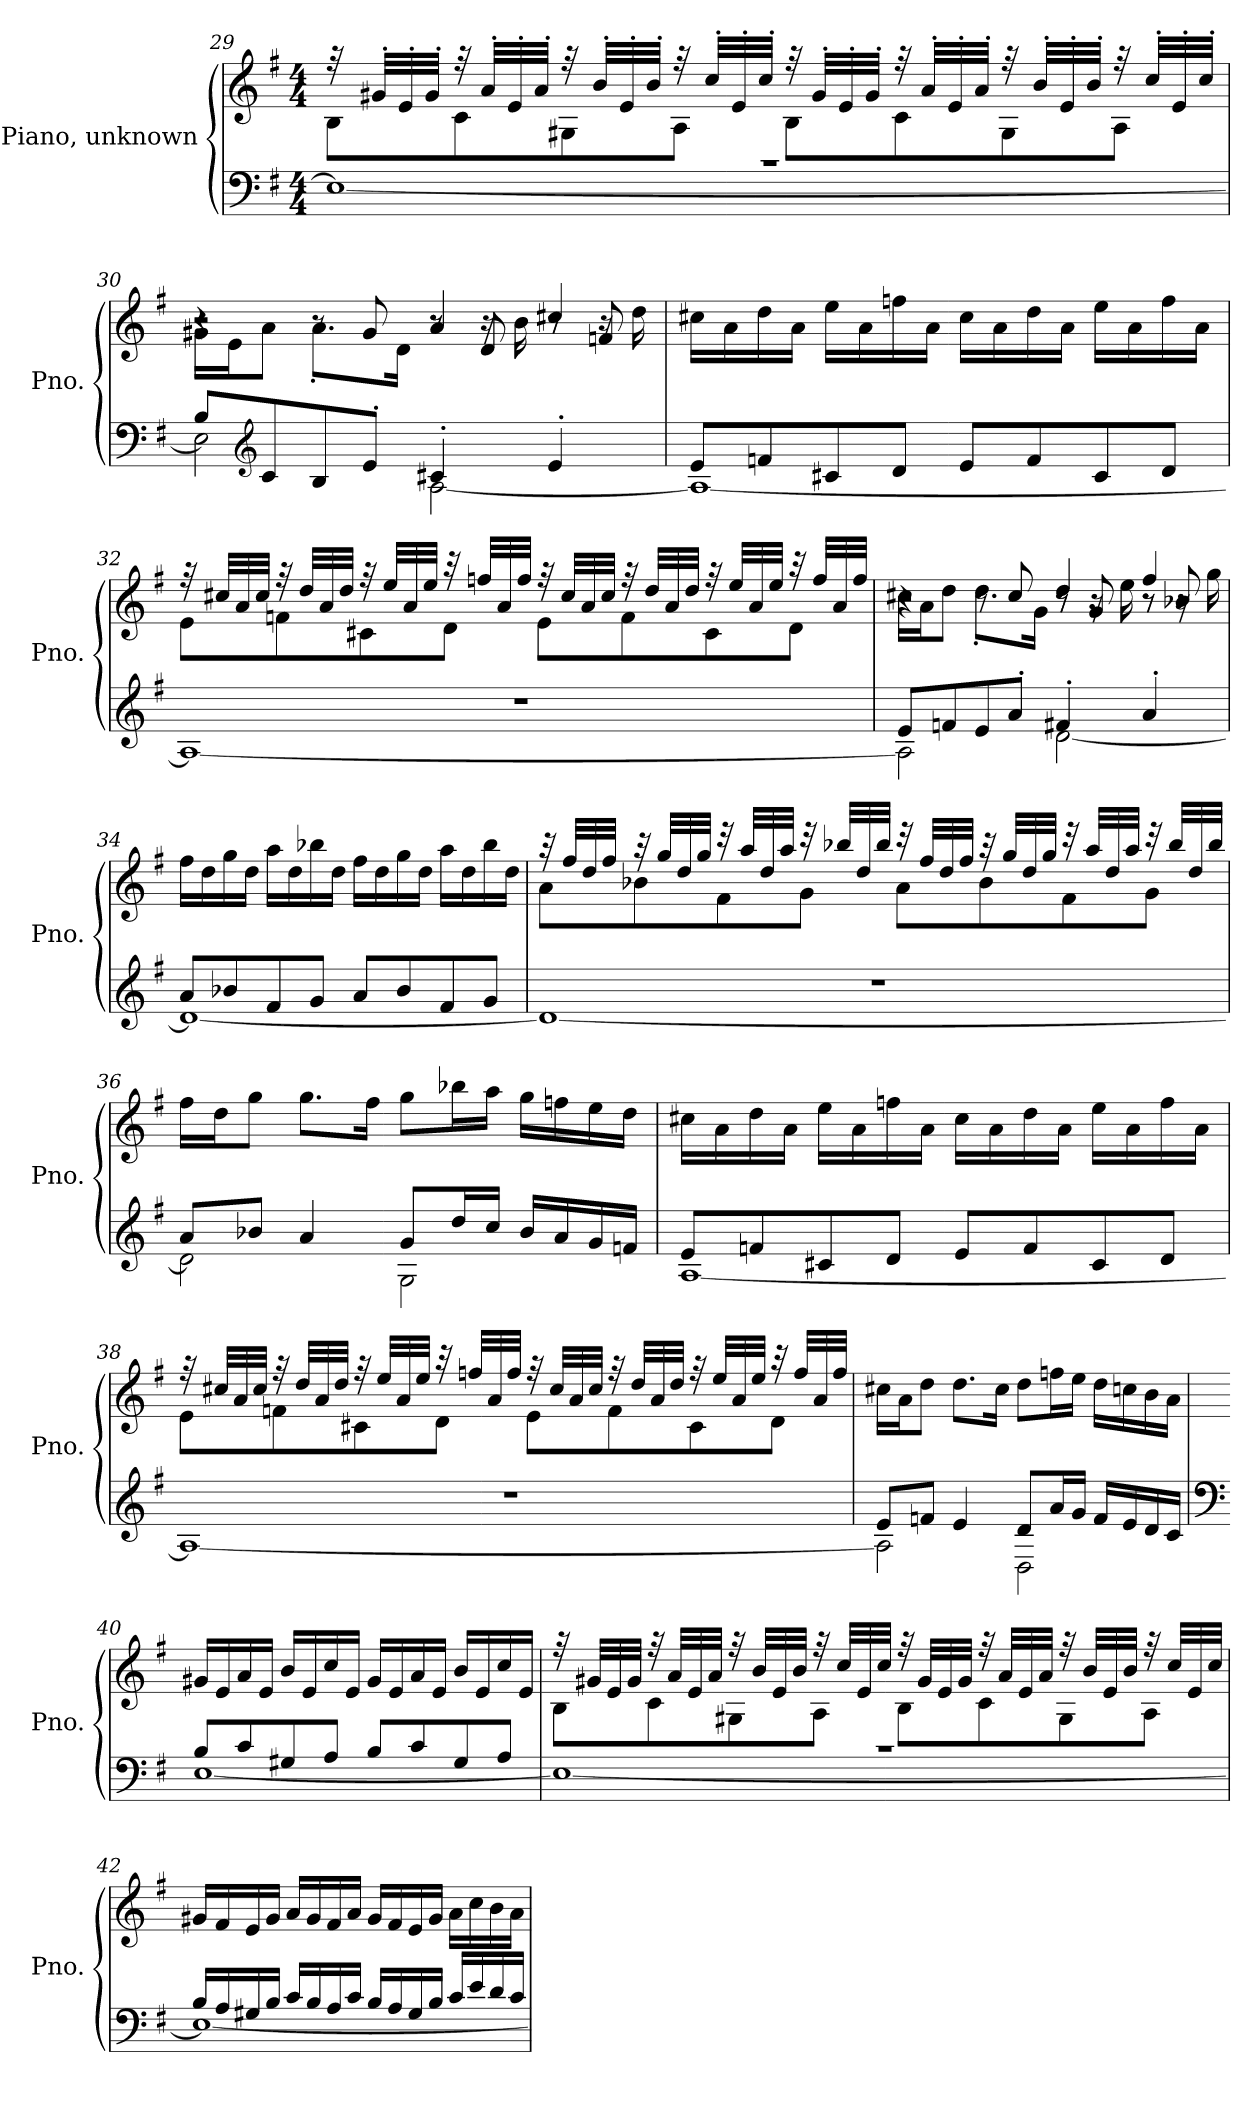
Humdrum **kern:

**kern	**kern
*part1	*part1
*staff2	*staff1
*I"Piano, unknown	*
*I'Pno.	*
!!LO:LB:g=z
*clefF4	*clefG2
*k[f#]	*k[f#]
*M4/4	*M4/4
=29	=29
*^	*^
1r	1E_	32r	8B\L
.	.	32g#X'/LLL	.
.	.	32e'/	.
.	.	32g#'/JJJ	.
.	.	32r	8c\
.	.	32a'/LLL	.
.	.	32e'/	.
.	.	32a'/JJJ	.
.	.	32r	8G#X\
.	.	32b'/LLL	.
.	.	32e'/	.
.	.	32b'/JJJ	.
.	.	32r	8A\J
.	.	32cc'/LLL	.
.	.	32e'/	.
.	.	32cc'/JJJ	.
.	.	32r	8B\L
.	.	32g#'/LLL	.
.	.	32e'/	.
.	.	32g#'/JJJ	.
.	.	32r	8c\
.	.	32a'/LLL	.
.	.	32e'/	.
.	.	32a'/JJJ	.
.	.	32r	8G#\
.	.	32b'/LLL	.
.	.	32e'/	.
.	.	32b'/JJJ	.
.	.	32r	8A\J
.	.	32cc'/LLL	.
.	.	32e'/	.
.	.	32cc'/JJJ	.
!!LO:LB:g=z
=30	=30	=30	=30
*	*	*	*^
8B/L	2E\]	4r	16g#X\LL	2r
.	.	.	16e\J	.
*clefG2	*	*	*	*
8c/	.	.	8a\J	.
8B/	.	8r	8.a'\L	.
8e'/J	.	8g#/	.	.
.	.	.	16d\Jk	.
4c#X'/	[2A\	4a/	8r	8r
.	.	.	16r	8d/
.	.	.	16b\	.
4e'/	.	4cc#X/	8r	8r
.	.	.	16r	8fn/
.	.	.	16dd\	.
*	*	*v	*v	*v
=31	=31	=31
8e/L	1A_	16cc#X\LL
.	.	16a\
8fn/	.	16dd\
.	.	16a\JJ
8c#X/	.	16ee\LL
.	.	16a\
8d/J	.	16ffn\
.	.	16a\JJ
8e/L	.	16cc#\LL
.	.	16a\
8f/	.	16dd\
.	.	16a\JJ
8c#/	.	16ee\LL
.	.	16a\
8d/J	.	16ff\
.	.	16a\JJ
!!LO:LB:g=z
=32	=32	=32
*	*	*^
1r	1A_	32r	8e\L
.	.	32cc#X/LLL	.
.	.	32a/	.
.	.	32cc#/JJJ	.
.	.	32r	8fn\
.	.	32dd/LLL	.
.	.	32a/	.
.	.	32dd/JJJ	.
.	.	32r	8c#X\
.	.	32ee/LLL	.
.	.	32a/	.
.	.	32ee/JJJ	.
.	.	32r	8d\J
.	.	32ffn/LLL	.
.	.	32a/	.
.	.	32ff/JJJ	.
.	.	32r	8e\L
.	.	32cc#/LLL	.
.	.	32a/	.
.	.	32cc#/JJJ	.
.	.	32r	8f\
.	.	32dd/LLL	.
.	.	32a/	.
.	.	32dd/JJJ	.
.	.	32r	8c#\
.	.	32ee/LLL	.
.	.	32a/	.
.	.	32ee/JJJ	.
.	.	32r	8d\J
.	.	32ff/LLL	.
.	.	32a/	.
.	.	32ff/JJJ	.
!!LO:LB:g=z
=33	=33	=33	=33
*	*	*	*^
8e/L	2A\]	4r	16cc#X\LL	2r
.	.	.	16a\J	.
8fn/	.	.	8dd\J	.
8e/	.	8r	8.dd'\L	.
8a'/J	.	8cc#/	.	.
.	.	.	16g\Jk	.
4f#X'/	[2d\	4dd/	8r	8r
.	.	.	16r	8g/
.	.	.	16ee\	.
4a'/	.	4ff#/	8r	8r
.	.	.	16r	8b-X/
.	.	.	16gg\	.
*	*	*v	*v	*v
=34	=34	=34
8a/L	1d_	16ff#\LL
.	.	16dd\
8b-X/	.	16gg\
.	.	16dd\JJ
8f#/	.	16aa\LL
.	.	16dd\
8g/J	.	16bb-X\
.	.	16dd\JJ
8a/L	.	16ff#\LL
.	.	16dd\
8b-/	.	16gg\
.	.	16dd\JJ
8f#/	.	16aa\LL
.	.	16dd\
8g/J	.	16bb-\
.	.	16dd\JJ
!!LO:LB:g=z
=35	=35	=35
*	*	*^
1r	1d_	32r	8a\L
.	.	32ff#/LLL	.
.	.	32dd/	.
.	.	32ff#/JJJ	.
.	.	32r	8b-X\
.	.	32gg/LLL	.
.	.	32dd/	.
.	.	32gg/JJJ	.
.	.	32r	8f#\
.	.	32aa/LLL	.
.	.	32dd/	.
.	.	32aa/JJJ	.
.	.	32r	8g\J
.	.	32bb-X/LLL	.
.	.	32dd/	.
.	.	32bb-/JJJ	.
.	.	32r	8a\L
.	.	32ff#/LLL	.
.	.	32dd/	.
.	.	32ff#/JJJ	.
.	.	32r	8b-\
.	.	32gg/LLL	.
.	.	32dd/	.
.	.	32gg/JJJ	.
.	.	32r	8f#\
.	.	32aa/LLL	.
.	.	32dd/	.
.	.	32aa/JJJ	.
.	.	32r	8g\J
.	.	32bb-/LLL	.
.	.	32dd/	.
.	.	32bb-/JJJ	.
*	*	*v	*v
!!LO:PB:g=z
=36	=36	=36
8a/L	2d\]	16ff#\LL
.	.	16dd\J
8b-X/J	.	8gg\J
4a/	.	8.gg\L
.	.	16ff#\Jk
8g/L	2G\	8gg\L
16dd/L	.	16bb-X\L
16cc/JJ	.	16aa\JJ
16b-/LL	.	16gg\LL
16a/	.	16ffn\
16g/	.	16ee\
16fn/JJ	.	16dd\JJ
=37	=37	=37
8e/L	[1A	16cc#X\LL
.	.	16a\
8fn/	.	16dd\
.	.	16a\JJ
8c#X/	.	16ee\LL
.	.	16a\
8d/J	.	16ffn\
.	.	16a\JJ
8e/L	.	16cc#\LL
.	.	16a\
8f/	.	16dd\
.	.	16a\JJ
8c#/	.	16ee\LL
.	.	16a\
8d/J	.	16ff\
.	.	16a\JJ
!!LO:LB:g=z
=38	=38	=38
*	*	*^
1r	1A_	32r	8e\L
.	.	32cc#X/LLL	.
.	.	32a/	.
.	.	32cc#/JJJ	.
.	.	32r	8fn\
.	.	32dd/LLL	.
.	.	32a/	.
.	.	32dd/JJJ	.
.	.	32r	8c#X\
.	.	32ee/LLL	.
.	.	32a/	.
.	.	32ee/JJJ	.
.	.	32r	8d\J
.	.	32ffn/LLL	.
.	.	32a/	.
.	.	32ff/JJJ	.
.	.	32r	8e\L
.	.	32cc#/LLL	.
.	.	32a/	.
.	.	32cc#/JJJ	.
.	.	32r	8f\
.	.	32dd/LLL	.
.	.	32a/	.
.	.	32dd/JJJ	.
.	.	32r	8c#\
.	.	32ee/LLL	.
.	.	32a/	.
.	.	32ee/JJJ	.
.	.	32r	8d\J
.	.	32ff/LLL	.
.	.	32a/	.
.	.	32ff/JJJ	.
*	*	*v	*v
!!LO:LB:g=z
=39	=39	=39
8e/L	2A\]	16cc#X\LL
.	.	16a\J
8fn/J	.	8dd\J
4e/	.	8.dd\L
.	.	16cc#\Jk
8d/L	2D\	8dd\L
16a/L	.	16ffn\L
16g/JJ	.	16ee\JJ
16f/LL	.	16dd\LL
16e/	.	16ccn\
16d/	.	16b\
16c/JJ	.	16a\JJ
=40	=40	=40
*clefF4	*	*
8B/L	[1E	16g#X/LL
.	.	16e/
8c/	.	16a/
.	.	16e/JJ
8G#X/	.	16b/LL
.	.	16e/
8A/J	.	16cc/
.	.	16e/JJ
8B/L	.	16g#/LL
.	.	16e/
8c/	.	16a/
.	.	16e/JJ
8G#/	.	16b/LL
.	.	16e/
8A/J	.	16cc/
.	.	16e/JJ
!!LO:LB:g=z
=41	=41	=41
*	*	*^
1r	1E_	32r	8B\L
.	.	32g#X/LLL	.
.	.	32e/	.
.	.	32g#/JJJ	.
.	.	32r	8c\
.	.	32a/LLL	.
.	.	32e/	.
.	.	32a/JJJ	.
.	.	32r	8G#X\
.	.	32b/LLL	.
.	.	32e/	.
.	.	32b/JJJ	.
.	.	32r	8A\J
.	.	32cc/LLL	.
.	.	32e/	.
.	.	32cc/JJJ	.
.	.	32r	8B\L
.	.	32g#/LLL	.
.	.	32e/	.
.	.	32g#/JJJ	.
.	.	32r	8c\
.	.	32a/LLL	.
.	.	32e/	.
.	.	32a/JJJ	.
.	.	32r	8G#\
.	.	32b/LLL	.
.	.	32e/	.
.	.	32b/JJJ	.
.	.	32r	8A\J
.	.	32cc/LLL	.
.	.	32e/	.
.	.	32cc/JJJ	.
*	*	*v	*v
!!LO:LB:g=z
=42	=42	=42
16B/LL	1E_	16g#X/LL
16A/	.	16f#/
16G#X/	.	16e/
16B/JJ	.	16g#/JJ
16c/LL	.	16a/LL
16B/	.	16g#/
16A/	.	16f#/
16c/JJ	.	16a/JJ
16B/LL	.	16g#/LL
16A/	.	16f#/
16G#/	.	16e/
16B/JJ	.	16g#/JJ
16c/LL	.	16a\LL
16e/	.	16cc\
16d/	.	16b\
16c/JJ	.	16a\JJ
*v	*v	*
=	=
*-	*-
